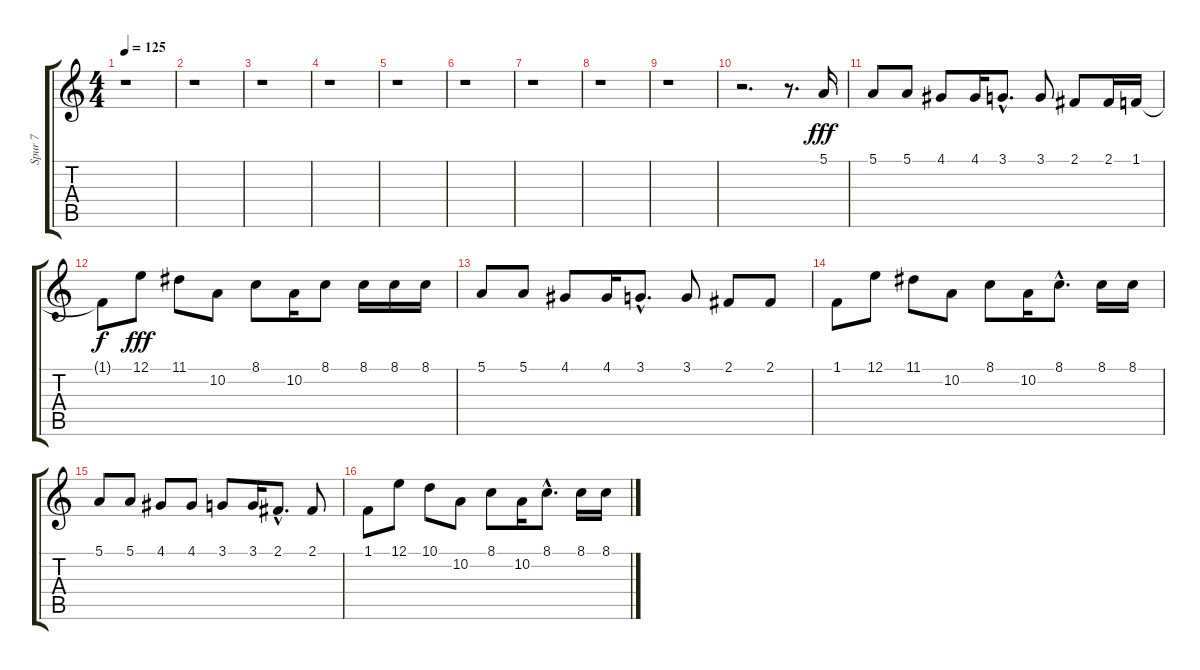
\track ("Spur 7" "Spur 7") {instrument trumpet}
\staff {score tabs}
\tuning (E4 B3 G3 D3 A2 E2) {hide}
\ts (4 4)
\tempo 125
\clef g2
\ks c
r.1{dy fff} |
r.1 |
r.1 |
r.1 |
r.1 |
r.1 |
r.1 |
r.1 |
r.1 |
r.2{d} r.8{d} 5.1.16 |
5.1.8 5.1.8 4.1.8 4.1.16 3.1{hac}.8{d} 3.1.8 2.1.8 2.1.16 1.1.16 |
1.1{t}.8{dy f} 12.1.8{dy fff} 11.1.8 10.2.8 8.1.8 10.2.16 8.1.8 8.1.16 8.1.16 8.1.16 |
5.1.8 5.1.8 4.1.8 4.1.16 3.1{hac}.8{d} 3.1.8 2.1.8 2.1.8 |
1.1.8 12.1.8 11.1.8 10.2.8 8.1.8 10.2.16 8.1{hac}.8{d} 8.1.16 8.1.16 |
5.1.8 5.1.8 4.1.8 4.1.8 3.1.8 3.1.16 2.1{hac}.8{d} 2.1.8 |
1.1.8 12.1.8 10.1.8 10.2.8 8.1.8 10.2.16 8.1{hac}.8{d} 8.1.16 8.1.16
